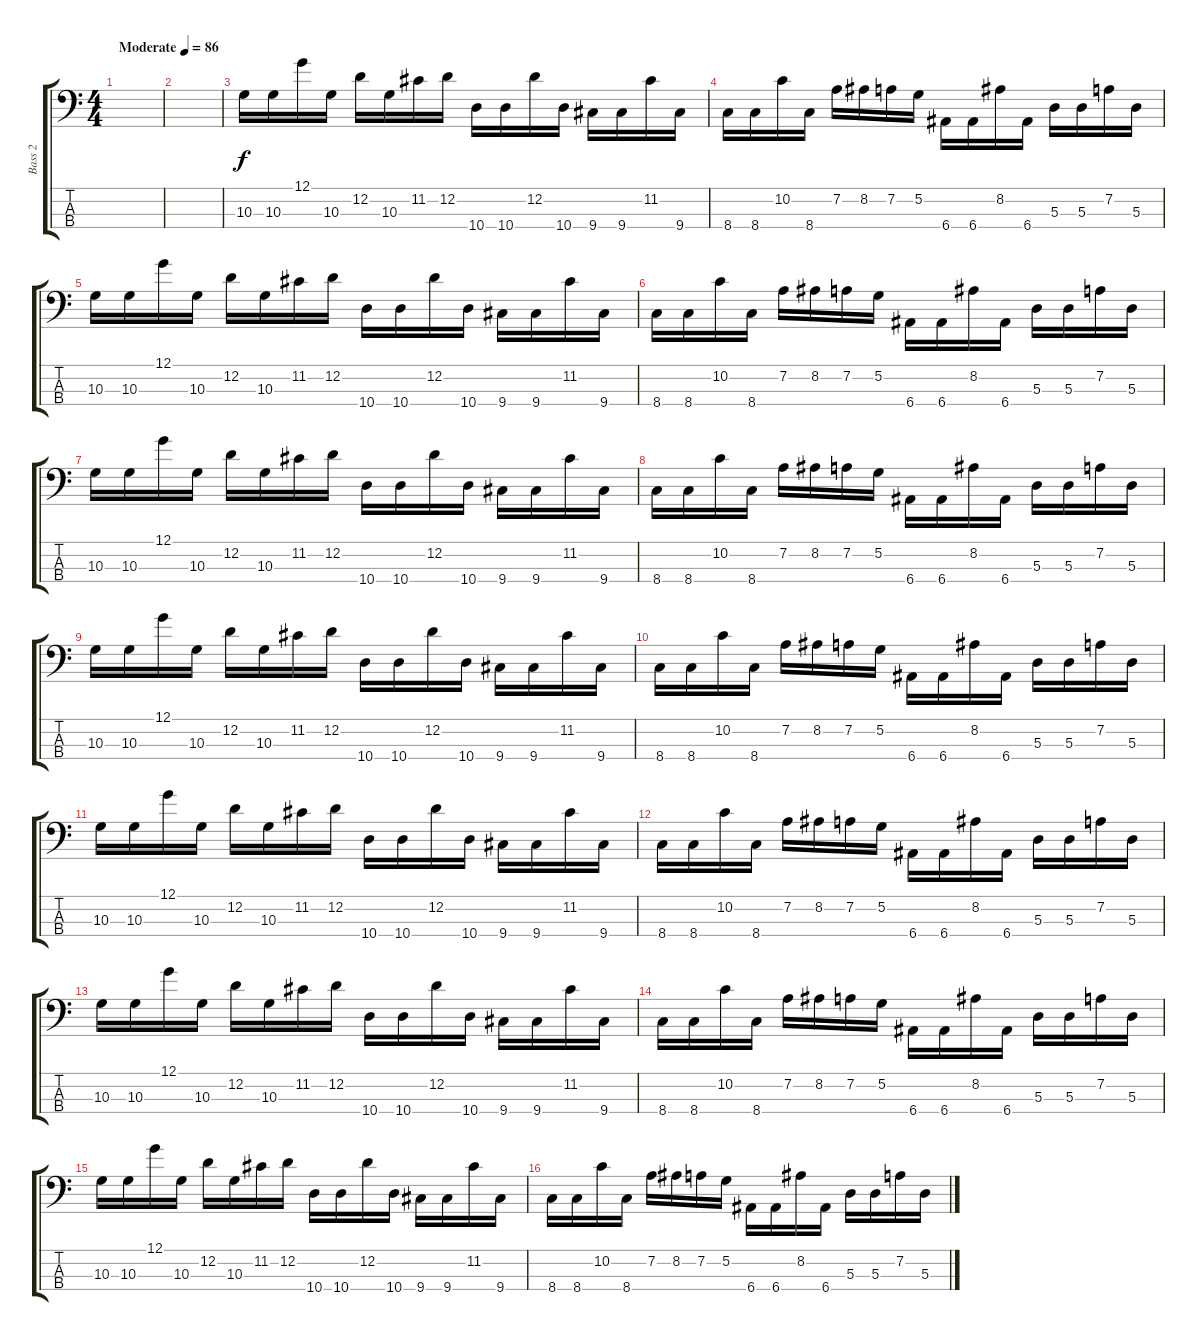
\track ("Bass 2" "Bass 2") {instrument electricbassfinger}
\staff {score tabs}
\tuning (G2 D2 A1 E1) {hide}
\ts (4 4)
\tempo (86 "Moderate")
\clef f4
\ks c
|
|
10.3.16 10.3.16 12.1.16 10.3.16 12.2.16 10.3.16 11.2.16 12.2.16 10.4.16 10.4.16 12.2.16 10.4.16 9.4.16 9.4.16 11.2.16 9.4.16 |
8.4.16 8.4.16 10.2.16 8.4.16 7.2.16 8.2.16 7.2.16 5.2.16 6.4.16 6.4.16 8.2.16 6.4.16 5.3.16 5.3.16 7.2.16 5.3.16 |
10.3.16 10.3.16 12.1.16 10.3.16 12.2.16 10.3.16 11.2.16 12.2.16 10.4.16 10.4.16 12.2.16 10.4.16 9.4.16 9.4.16 11.2.16 9.4.16 |
8.4.16 8.4.16 10.2.16 8.4.16 7.2.16 8.2.16 7.2.16 5.2.16 6.4.16 6.4.16 8.2.16 6.4.16 5.3.16 5.3.16 7.2.16 5.3.16 |
10.3.16 10.3.16 12.1.16 10.3.16 12.2.16 10.3.16 11.2.16 12.2.16 10.4.16 10.4.16 12.2.16 10.4.16 9.4.16 9.4.16 11.2.16 9.4.16 |
8.4.16 8.4.16 10.2.16 8.4.16 7.2.16 8.2.16 7.2.16 5.2.16 6.4.16 6.4.16 8.2.16 6.4.16 5.3.16 5.3.16 7.2.16 5.3.16 |
10.3.16 10.3.16 12.1.16 10.3.16 12.2.16 10.3.16 11.2.16 12.2.16 10.4.16 10.4.16 12.2.16 10.4.16 9.4.16 9.4.16 11.2.16 9.4.16 |
8.4.16 8.4.16 10.2.16 8.4.16 7.2.16 8.2.16 7.2.16 5.2.16 6.4.16 6.4.16 8.2.16 6.4.16 5.3.16 5.3.16 7.2.16 5.3.16 |
10.3.16 10.3.16 12.1.16 10.3.16 12.2.16 10.3.16 11.2.16 12.2.16 10.4.16 10.4.16 12.2.16 10.4.16 9.4.16 9.4.16 11.2.16 9.4.16 |
8.4.16 8.4.16 10.2.16 8.4.16 7.2.16 8.2.16 7.2.16 5.2.16 6.4.16 6.4.16 8.2.16 6.4.16 5.3.16 5.3.16 7.2.16 5.3.16 |
10.3.16 10.3.16 12.1.16 10.3.16 12.2.16 10.3.16 11.2.16 12.2.16 10.4.16 10.4.16 12.2.16 10.4.16 9.4.16 9.4.16 11.2.16 9.4.16 |
8.4.16 8.4.16 10.2.16 8.4.16 7.2.16 8.2.16 7.2.16 5.2.16 6.4.16 6.4.16 8.2.16 6.4.16 5.3.16 5.3.16 7.2.16 5.3.16 |
10.3.16 10.3.16 12.1.16 10.3.16 12.2.16 10.3.16 11.2.16 12.2.16 10.4.16 10.4.16 12.2.16 10.4.16 9.4.16 9.4.16 11.2.16 9.4.16 |
8.4.16 8.4.16 10.2.16 8.4.16 7.2.16 8.2.16 7.2.16 5.2.16 6.4.16 6.4.16 8.2.16 6.4.16 5.3.16 5.3.16 7.2.16 5.3.16
